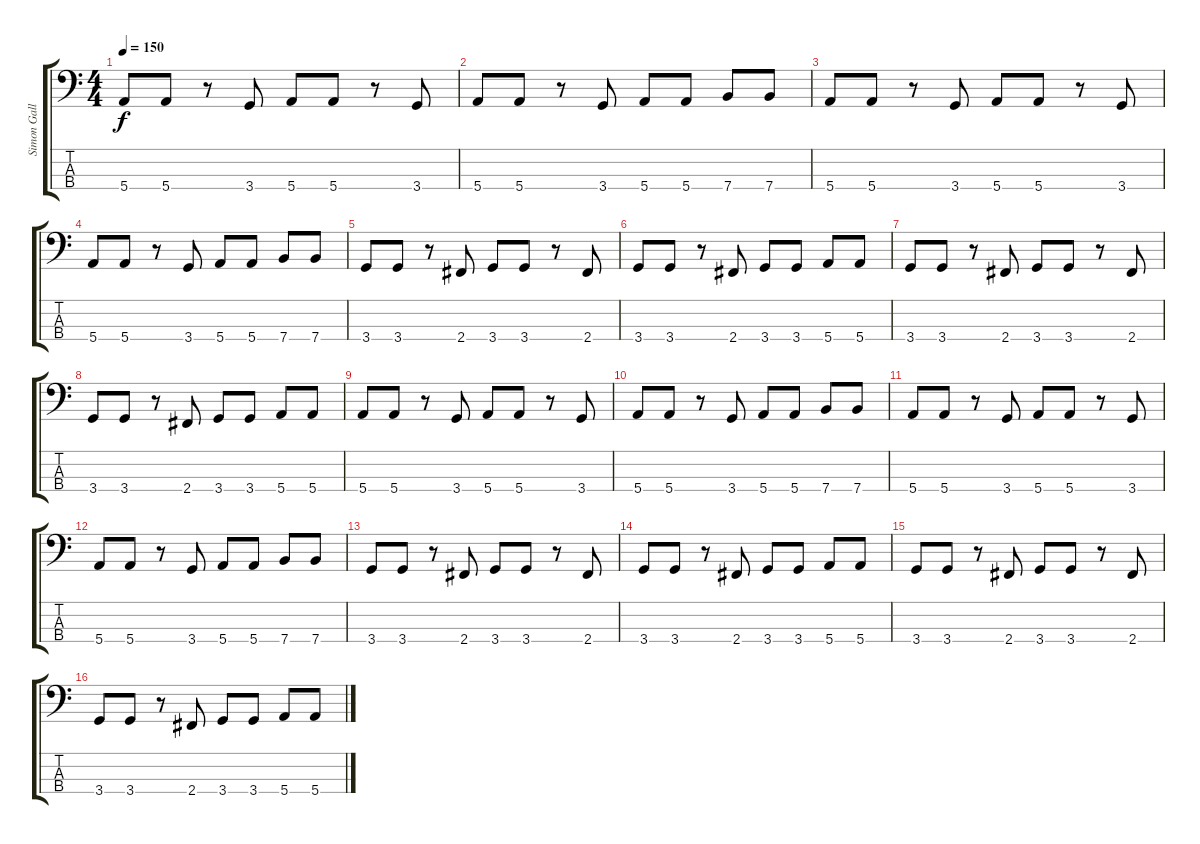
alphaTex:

\track ("Simon Gallup" "Simon Gall") {instrument electricbassfinger}
\staff {score tabs}
\tuning (G2 D2 A1 E1) {hide}
\ts (4 4)
\tempo 150
\clef f4
\ks c
5.4.8{dy f} 5.4.8 r.8 3.4.8 5.4.8 5.4.8 r.8 3.4.8 |
5.4.8 5.4.8 r.8 3.4.8 5.4.8 5.4.8 7.4.8 7.4.8 |
5.4.8 5.4.8 r.8 3.4.8 5.4.8 5.4.8 r.8 3.4.8 |
5.4.8 5.4.8 r.8 3.4.8 5.4.8 5.4.8 7.4.8 7.4.8 |
3.4.8 3.4.8 r.8 2.4.8 3.4.8 3.4.8 r.8 2.4.8 |
3.4.8 3.4.8 r.8 2.4.8 3.4.8 3.4.8 5.4.8 5.4.8 |
3.4.8 3.4.8 r.8 2.4.8 3.4.8 3.4.8 r.8 2.4.8 |
3.4.8 3.4.8 r.8 2.4.8 3.4.8 3.4.8 5.4.8 5.4.8 |
5.4.8 5.4.8 r.8 3.4.8 5.4.8 5.4.8 r.8 3.4.8 |
5.4.8 5.4.8 r.8 3.4.8 5.4.8 5.4.8 7.4.8 7.4.8 |
5.4.8 5.4.8 r.8 3.4.8 5.4.8 5.4.8 r.8 3.4.8 |
5.4.8 5.4.8 r.8 3.4.8 5.4.8 5.4.8 7.4.8 7.4.8 |
3.4.8 3.4.8 r.8 2.4.8 3.4.8 3.4.8 r.8 2.4.8 |
3.4.8 3.4.8 r.8 2.4.8 3.4.8 3.4.8 5.4.8 5.4.8 |
3.4.8 3.4.8 r.8 2.4.8 3.4.8 3.4.8 r.8 2.4.8 |
3.4.8 3.4.8 r.8 2.4.8 3.4.8 3.4.8 5.4.8 5.4.8
